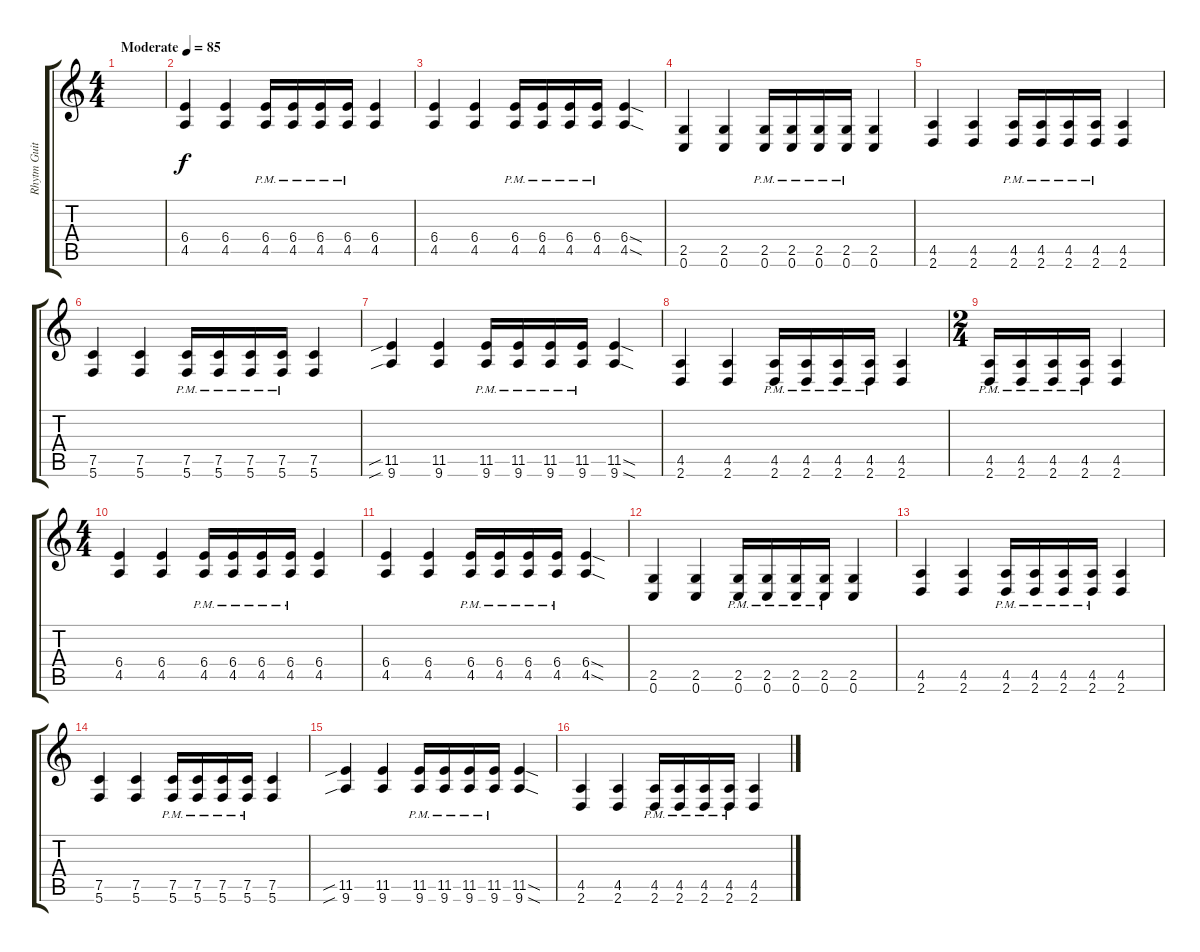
\track ("Rhytm Guitar" "Rhytm Guit") {instrument distortionguitar}
\staff {score tabs}
\tuning (C4 G3 Eb3 Bb2 F2 C2) {hide}
\ts (4 4)
\tempo (85 "Moderate")
\clef g2
\ks c
|
(6.4 4.5).4 (6.4 4.5).4 (6.4{pm} 4.5{pm}).16 (6.4{pm} 4.5{pm}).16 (6.4{pm} 4.5{pm}).16 (6.4{pm} 4.5{pm}).16 (6.4 4.5).4 |
(6.4 4.5).4 (6.4 4.5).4 (6.4{pm} 4.5{pm}).16 (6.4{pm} 4.5{pm}).16 (6.4{pm} 4.5{pm}).16 (6.4{pm} 4.5{pm}).16 (6.4{sod} 4.5{sod}).4 |
(2.5 0.6).4 (2.5 0.6).4 (2.5{pm} 0.6{pm}).16 (2.5{pm} 0.6{pm}).16 (2.5{pm} 0.6{pm}).16 (2.5{pm} 0.6{pm}).16 (2.5 0.6).4 |
(4.5 2.6).4 (4.5 2.6).4 (4.5{pm} 2.6{pm}).16 (4.5{pm} 2.6{pm}).16 (4.5{pm} 2.6{pm}).16 (4.5{pm} 2.6{pm}).16 (4.5 2.6).4 |
(7.5 5.6).4 (7.5 5.6).4 (7.5{pm} 5.6{pm}).16 (7.5{pm} 5.6{pm}).16 (7.5{pm} 5.6{pm}).16 (7.5{pm} 5.6{pm}).16 (7.5 5.6).4 |
(11.5{sib} 9.6{sib}).4 (11.5 9.6).4 (11.5{pm} 9.6{pm}).16 (11.5{pm} 9.6{pm}).16 (11.5{pm} 9.6{pm}).16 (11.5{pm} 9.6{pm}).16 (11.5{sod} 9.6{sod}).4 |
(4.5 2.6).4 (4.5 2.6).4 (4.5{pm} 2.6{pm}).16 (4.5{pm} 2.6{pm}).16 (4.5{pm} 2.6{pm}).16 (4.5{pm} 2.6{pm}).16 (4.5 2.6).4 |
\ts (2 4)
(4.5{pm} 2.6{pm}).16 (4.5{pm} 2.6{pm}).16 (4.5{pm} 2.6{pm}).16 (4.5{pm} 2.6{pm}).16 (4.5 2.6).4 |
\ts (4 4)
(6.4 4.5).4 (6.4 4.5).4 (6.4{pm} 4.5{pm}).16 (6.4{pm} 4.5{pm}).16 (6.4{pm} 4.5{pm}).16 (6.4{pm} 4.5{pm}).16 (6.4 4.5).4 |
(6.4 4.5).4 (6.4 4.5).4 (6.4{pm} 4.5{pm}).16 (6.4{pm} 4.5{pm}).16 (6.4{pm} 4.5{pm}).16 (6.4{pm} 4.5{pm}).16 (6.4{sod} 4.5{sod}).4 |
(2.5 0.6).4 (2.5 0.6).4 (2.5{pm} 0.6{pm}).16 (2.5{pm} 0.6{pm}).16 (2.5{pm} 0.6{pm}).16 (2.5{pm} 0.6{pm}).16 (2.5 0.6).4 |
(4.5 2.6).4 (4.5 2.6).4 (4.5{pm} 2.6{pm}).16 (4.5{pm} 2.6{pm}).16 (4.5{pm} 2.6{pm}).16 (4.5{pm} 2.6{pm}).16 (4.5 2.6).4 |
(7.5 5.6).4 (7.5 5.6).4 (7.5{pm} 5.6{pm}).16 (7.5{pm} 5.6{pm}).16 (7.5{pm} 5.6{pm}).16 (7.5{pm} 5.6{pm}).16 (7.5 5.6).4 |
(11.5{sib} 9.6{sib}).4 (11.5 9.6).4 (11.5{pm} 9.6{pm}).16 (11.5{pm} 9.6{pm}).16 (11.5{pm} 9.6{pm}).16 (11.5{pm} 9.6{pm}).16 (11.5{sod} 9.6{sod}).4 |
(4.5 2.6).4 (4.5 2.6).4 (4.5{pm} 2.6{pm}).16 (4.5{pm} 2.6{pm}).16 (4.5{pm} 2.6{pm}).16 (4.5{pm} 2.6{pm}).16 (4.5 2.6).4
